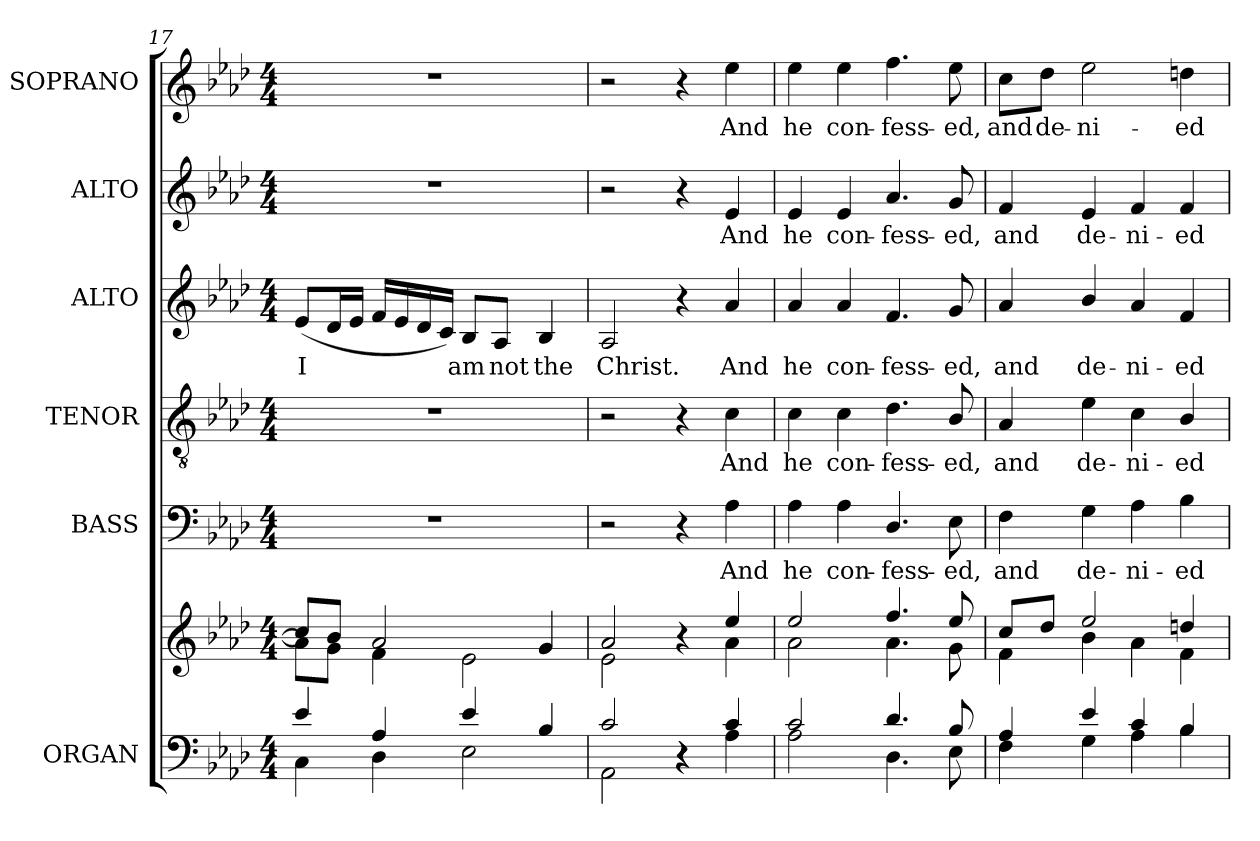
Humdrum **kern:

**kern	**kern	**kern	**text	**kern	**text	**kern	**text	**kern	**text	**kern	**text
*part6	*part6	*part5	*part5	*part4	*part4	*part3	*part3	*part2	*part2	*part1	*part1
*staff7	*staff6	*staff5	*staff5	*staff4	*staff4	*staff3	*staff3	*staff2	*staff2	*staff1	*staff1
*I"ORGAN	*	*I"BASS	*	*I"TENOR	*	*I"ALTO	*	*I"ALTO	*	*I"SOPRANO	*
*I'ORG.	*	*I'B.	*	*I'T.	*	*I'A.	*	*I'A.	*	*I'S.	*
*clefF4	*clefG2	*clefF4	*	*clefGv2	*	*clefG2	*	*clefG2	*	*clefG2	*
*	*	*	*	*ITrd7c12	*	*	*	*	*	*	*
*k[b-e-a-d-]	*k[b-e-a-d-]	*k[b-e-a-d-]	*	*k[b-e-a-d-]	*	*k[b-e-a-d-]	*	*k[b-e-a-d-]	*	*k[b-e-a-d-]	*
*A-:	*A-:	*A-:	*	*A-:	*	*A-:	*	*A-:	*	*A-:	*
*M4/4	*M4/4	*M4/4	*	*M4/4	*	*M4/4	*	*M4/4	*	*M4/4	*
=17	=17	=17	=17	=17	=17	=17	=17	=17	=17	=17	=17
*^	*^	*	*	*	*	*	*	*	*	*	*
*	*^	*	*	*	*	*	*	*	*	*	*	*	*
!	!	!	!	!	!	!	!	!	!	!LO:LY:b:color=#000000	!	!	!	!
1ryy	4e-i/	4Ci\	8cci/L]	8a-i\L]	1r	.	1r	.	(8e-i/L	I	1r	.	1r	.
.	.	.	8b-i/J	8gi\J	.	.	.	.	16d-i/L	.	.	.	.	.
.	.	.	.	.	.	.	.	.	16e-i/JJ	.	.	.	.	.
.	4A-i/	4D-i\	2a-i/	4fi\	.	.	.	.	16fi/LL	.	.	.	.	.
.	.	.	.	.	.	.	.	.	16e-i/	.	.	.	.	.
.	.	.	.	.	.	.	.	.	16d-i/	.	.	.	.	.
.	.	.	.	.	.	.	.	.	16ci/JJ)	.	.	.	.	.
!	!	!	!	!	!	!	!	!	!	!LO:LY:b:color=#000000	!	!	!	!
.	4e-i/	2E-i\	.	2e-i\	.	.	.	.	8B-i/L	am	.	.	.	.
!	!	!	!	!	!	!	!	!	!	!LO:LY:b:color=#000000	!	!	!	!
.	.	.	.	.	.	.	.	.	8A-i/J	not	.	.	.	.
!	!	!	!	!	!	!	!	!	!	!LO:LY:b:color=#000000	!	!	!	!
.	4B-i/	.	4gi/	.	.	.	.	.	4B-i/	the	.	.	.	.
=18	=18	=18	=18	=18	=18	=18	=18	=18	=18	=18	=18	=18	=18	=18
!	!	!	!	!	!	!	!	!	!	!LO:LY:b:color=#000000	!	!	!	!
1ryy	2ci/	2AA-i\	2a-i/	2e-i\	2r	.	2r	.	2A-i/	Christ.	2r	.	2r	.
.	4r	4r	4r	4ryy	4r	.	4r	.	4r	.	4r	.	4r	.
!	!	!	!	!	!	!LO:LY:b:color=#000000	!	!	!	!	!	!	!	!
!	!	!	!	!	!	!	!	!LO:LY:b:color=#000000	!	!	!	!	!	!
!	!	!	!	!	!	!	!	!	!	!LO:LY:b:color=#000000	!	!	!	!
!	!	!	!	!	!	!	!	!	!	!	!	!LO:LY:b:color=#000000	!	!
!	!	!	!	!	!	!	!	!	!	!	!	!	!	!LO:LY:b:color=#000000
.	4ci/	4A-i\	4ee-i/	4a-i\	4A-i\	And	4Ci\	And	4a-i/	And	4e-i/	And	4ee-i\	And
=19	=19	=19	=19	=19	=19	=19	=19	=19	=19	=19	=19	=19	=19	=19
!	!	!	!	!	!	!LO:LY:b:color=#000000	!	!	!	!	!	!	!	!
!	!	!	!	!	!	!	!	!LO:LY:b:color=#000000	!	!	!	!	!	!
!	!	!	!	!	!	!	!	!	!	!LO:LY:b:color=#000000	!	!	!	!
!	!	!	!	!	!	!	!	!	!	!	!	!LO:LY:b:color=#000000	!	!
!	!	!	!	!	!	!	!	!	!	!	!	!	!	!LO:LY:b:color=#000000
1ryy	2ci/	2A-i\	2ee-i/	2a-i\	4A-i\	he	4Ci\	he	4a-i/	he	4e-i/	he	4ee-i\	he
!	!	!	!	!	!	!LO:LY:b:color=#000000	!	!	!	!	!	!	!	!
!	!	!	!	!	!	!	!	!LO:LY:b:color=#000000	!	!	!	!	!	!
!	!	!	!	!	!	!	!	!	!	!LO:LY:b:color=#000000	!	!	!	!
!	!	!	!	!	!	!	!	!	!	!	!	!LO:LY:b:color=#000000	!	!
!	!	!	!	!	!	!	!	!	!	!	!	!	!	!LO:LY:b:color=#000000
.	.	.	.	.	4A-i\	con-	4Ci\	con-	4a-i/	con-	4e-i/	con-	4ee-i\	con-
!	!	!	!	!	!	!LO:LY:b:color=#000000	!	!	!	!	!	!	!	!
!	!	!	!	!	!	!	!	!LO:LY:b:color=#000000	!	!	!	!	!	!
!	!	!	!	!	!	!	!	!	!	!LO:LY:b:color=#000000	!	!	!	!
!	!	!	!	!	!	!	!	!	!	!	!	!LO:LY:b:color=#000000	!	!
!	!	!	!	!	!	!	!	!	!	!	!	!	!	!LO:LY:b:color=#000000
.	4.d-i/	4.D-i\	4.ffi/	4.a-i\	4.D-i/	-fess-	4.D-i\	-fess-	4.fi/	-fess-	4.a-i/	-fess-	4.ffi\	-fess-
!	!	!	!	!	!	!LO:LY:b:color=#000000	!	!	!	!	!	!	!	!
!	!	!	!	!	!	!	!	!LO:LY:b:color=#000000	!	!	!	!	!	!
!	!	!	!	!	!	!	!	!	!	!LO:LY:b:color=#000000	!	!	!	!
!	!	!	!	!	!	!	!	!	!	!	!	!LO:LY:b:color=#000000	!	!
!	!	!	!	!	!	!	!	!	!	!	!	!	!	!LO:LY:b:color=#000000
.	8B-i/	8E-i\	8ee-i/	8gi\	8E-i\	-ed,	8BB-i/	-ed,	8gi/	-ed,	8gi/	-ed,	8ee-i\	-ed,
=20	=20	=20	=20	=20	=20	=20	=20	=20	=20	=20	=20	=20	=20	=20
!	!	!	!	!	!	!LO:LY:b:color=#000000	!	!	!	!	!	!	!	!
!	!	!	!	!	!	!	!	!LO:LY:b:color=#000000	!	!	!	!	!	!
!	!	!	!	!	!	!	!	!	!	!LO:LY:b:color=#000000	!	!	!	!
!	!	!	!	!	!	!	!	!	!	!	!	!LO:LY:b:color=#000000	!	!
!	!	!	!	!	!	!	!	!	!	!	!	!	!	!LO:LY:b:color=#000000
1ryy	4A-i/	4Fi\	8cci/L	4fi\	4Fi\	and	4AA-i/	and	4a-i/	and	4fi/	and	8cci\L	and
!	!	!	!	!	!	!	!	!	!	!	!	!	!	!LO:LY:b:color=#000000
.	.	.	8dd-i/J	.	.	.	.	.	.	.	.	.	8dd-i\J	de-
!	!	!	!	!	!	!LO:LY:b:color=#000000	!	!	!	!	!	!	!	!
!	!	!	!	!	!	!	!	!LO:LY:b:color=#000000	!	!	!	!	!	!
!	!	!	!	!	!	!	!	!	!	!LO:LY:b:color=#000000	!	!	!	!
!	!	!	!	!	!	!	!	!	!	!	!	!LO:LY:b:color=#000000	!	!
!	!	!	!	!	!	!	!	!	!	!	!	!	!	!LO:LY:b:color=#000000
.	4e-i/	4Gi\	2ee-i/	4b-i\	4Gi\	de-	4E-i\	de-	4b-i/	de-	4e-i/	de-	2ee-i\	-ni-
!	!	!	!	!	!	!LO:LY:b:color=#000000	!	!	!	!	!	!	!	!
!	!	!	!	!	!	!	!	!LO:LY:b:color=#000000	!	!	!	!	!	!
!	!	!	!	!	!	!	!	!	!	!LO:LY:b:color=#000000	!	!	!	!
!	!	!	!	!	!	!	!	!	!	!	!	!LO:LY:b:color=#000000	!	!
.	4ci/	4A-i\	.	4a-i\	4A-i\	-ni-	4Ci\	-ni-	4a-i/	-ni-	4fi/	-ni-	.	.
!	!	!	!	!	!	!LO:LY:b:color=#000000	!	!	!	!	!	!	!	!
!	!	!	!	!	!	!	!	!LO:LY:b:color=#000000	!	!	!	!	!	!
!	!	!	!	!	!	!	!	!	!	!LO:LY:b:color=#000000	!	!	!	!
!	!	!	!	!	!	!	!	!	!	!	!	!LO:LY:b:color=#000000	!	!
!	!	!	!	!	!	!	!	!	!	!	!	!	!	!LO:LY:b:color=#000000
.	4B-i/	4B-i\	4ddni/	4fi\	4B-i\	-ed	4BB-i/	-ed	4fi/	-ed	4fi/	-ed	4ddni\	-ed
*v	*v	*v	*	*	*	*	*	*	*	*	*	*	*	*
*	*v	*v	*	*	*	*	*	*	*	*	*	*
=	=	=	=	=	=	=	=	=	=	=	=
*-	*-	*-	*-	*-	*-	*-	*-	*-	*-	*-	*-
